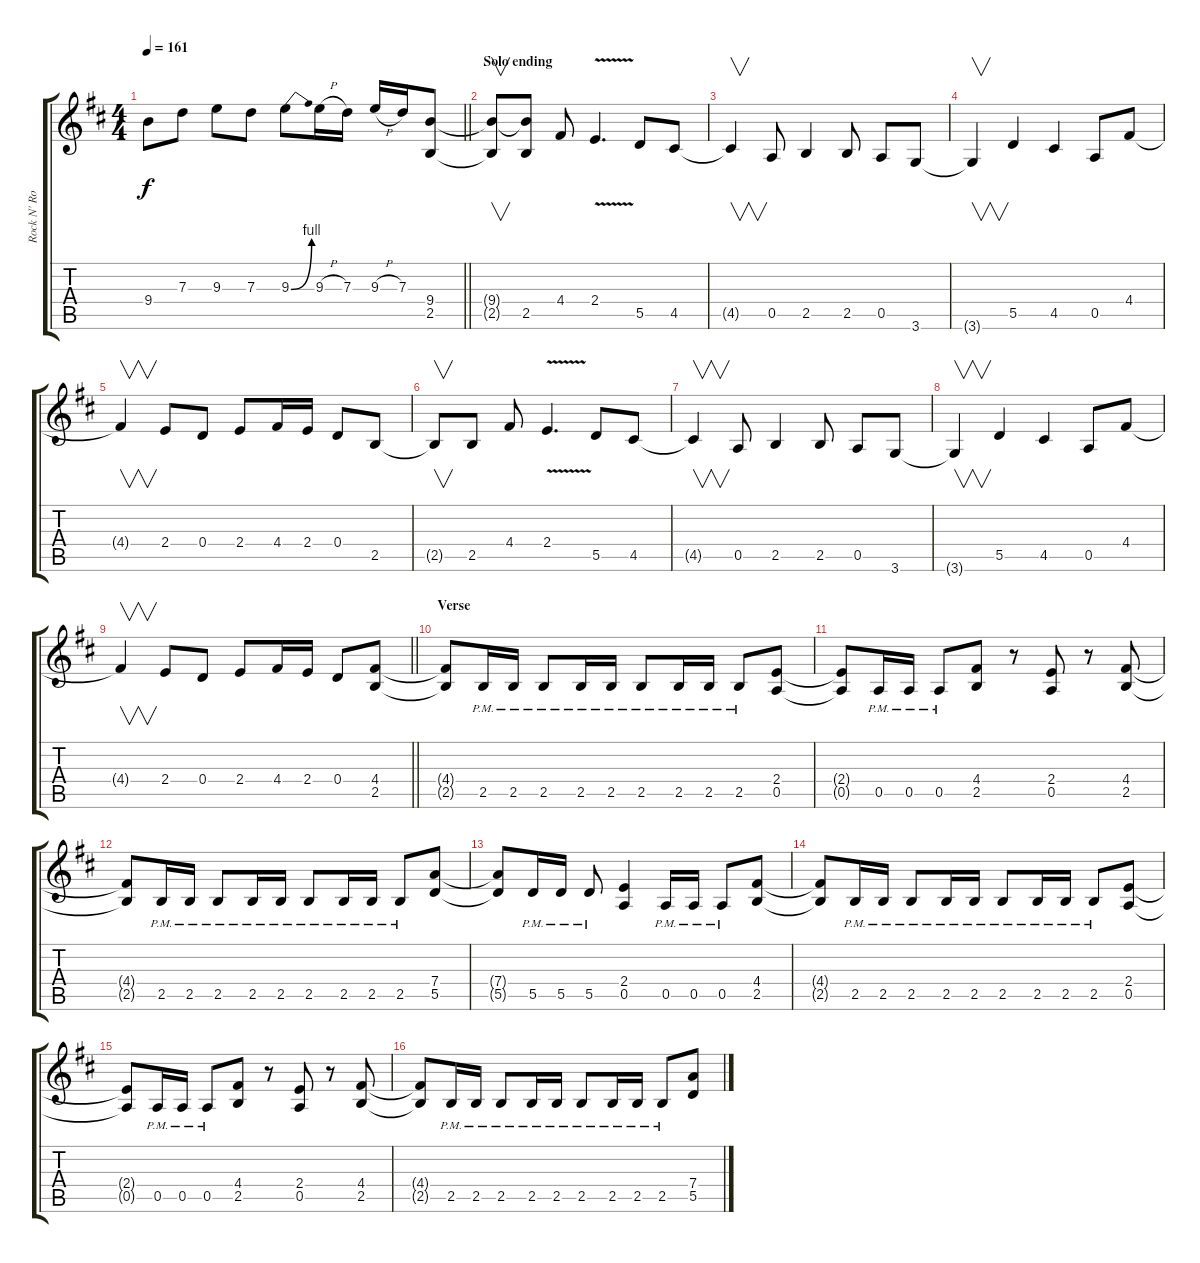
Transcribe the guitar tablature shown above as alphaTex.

\track ("Rock N' Rolf" "Rock N' Ro") {instrument distortionguitar}
\staff {score tabs}
\tuning (E4 B3 G3 D3 A2 E2) {hide}
\ts (4 4)
\tempo 161
\clef g2
\barLineRight lightlight
\ks bminor
9.4.8{dy f} 7.3.8 9.3.8 7.3.8 9.3{be (bend 0 0 60 4)}.8 9.3{h}.16 7.3.16 9.3{h}.16 7.3.16 (9.4 2.5).8 |
\section ("" "Solo ending")
(9.4{t} 2.5{t}).8{v} (9.4{t} 2.5).8 4.4.8 2.4{v}.4{d} 5.5.8 4.5.8 |
4.5{t}.4{v} 0.5.8 2.5.4 2.5.8 0.5.8 3.6.8 |
3.6{t}.4{v} 5.5.4 4.5.4 0.5.8 4.4.8 |
4.4{t}.4{v} 2.4.8 0.4.8 2.4.8 4.4.16 2.4.16 0.4.8 2.5.8 |
2.5{t}.8{v} 2.5.8 4.4.8 2.4{v}.4{d} 5.5.8 4.5.8 |
4.5{t}.4{v} 0.5.8 2.5.4 2.5.8 0.5.8 3.6.8 |
3.6{t}.4{v} 5.5.4 4.5.4 0.5.8 4.4.8 |
\barLineRight lightlight
4.4{t}.4{v} 2.4.8 0.4.8 2.4.8 4.4.16 2.4.16 0.4.8 (4.4 2.5).8 |
\section ("" "Verse")
(4.4{t} 2.5{t}).8 2.5{pm}.16 2.5{pm}.16 2.5{pm}.8 2.5{pm}.16 2.5{pm}.16 2.5{pm}.8 2.5{pm}.16 2.5{pm}.16 2.5{pm}.8 (2.4 0.5).8 |
(2.4{t} 0.5{t}).8 0.5{pm}.16 0.5{pm}.16 0.5{pm}.8 (4.4 2.5).8 r.8 (2.4 0.5).8 r.8 (4.4 2.5).8 |
(4.4{t} 2.5{t}).8 2.5{pm}.16 2.5{pm}.16 2.5{pm}.8 2.5{pm}.16 2.5{pm}.16 2.5{pm}.8 2.5{pm}.16 2.5{pm}.16 2.5{pm}.8 (7.4 5.5).8 |
(7.4{t} 5.5{t}).8 5.5{pm}.16 5.5{pm}.16 5.5{pm}.8 (2.4 0.5).4 0.5{pm}.16 0.5{pm}.16 0.5{pm}.8 (4.4 2.5).8 |
(4.4{t} 2.5{t}).8 2.5{pm}.16 2.5{pm}.16 2.5{pm}.8 2.5{pm}.16 2.5{pm}.16 2.5{pm}.8 2.5{pm}.16 2.5{pm}.16 2.5{pm}.8 (2.4 0.5).8 |
(2.4{t} 0.5{t}).8 0.5{pm}.16 0.5{pm}.16 0.5{pm}.8 (4.4 2.5).8 r.8 (2.4 0.5).8 r.8 (4.4 2.5).8 |
(4.4{t} 2.5{t}).8 2.5{pm}.16 2.5{pm}.16 2.5{pm}.8 2.5{pm}.16 2.5{pm}.16 2.5{pm}.8 2.5{pm}.16 2.5{pm}.16 2.5{pm}.8 (7.4 5.5).8
